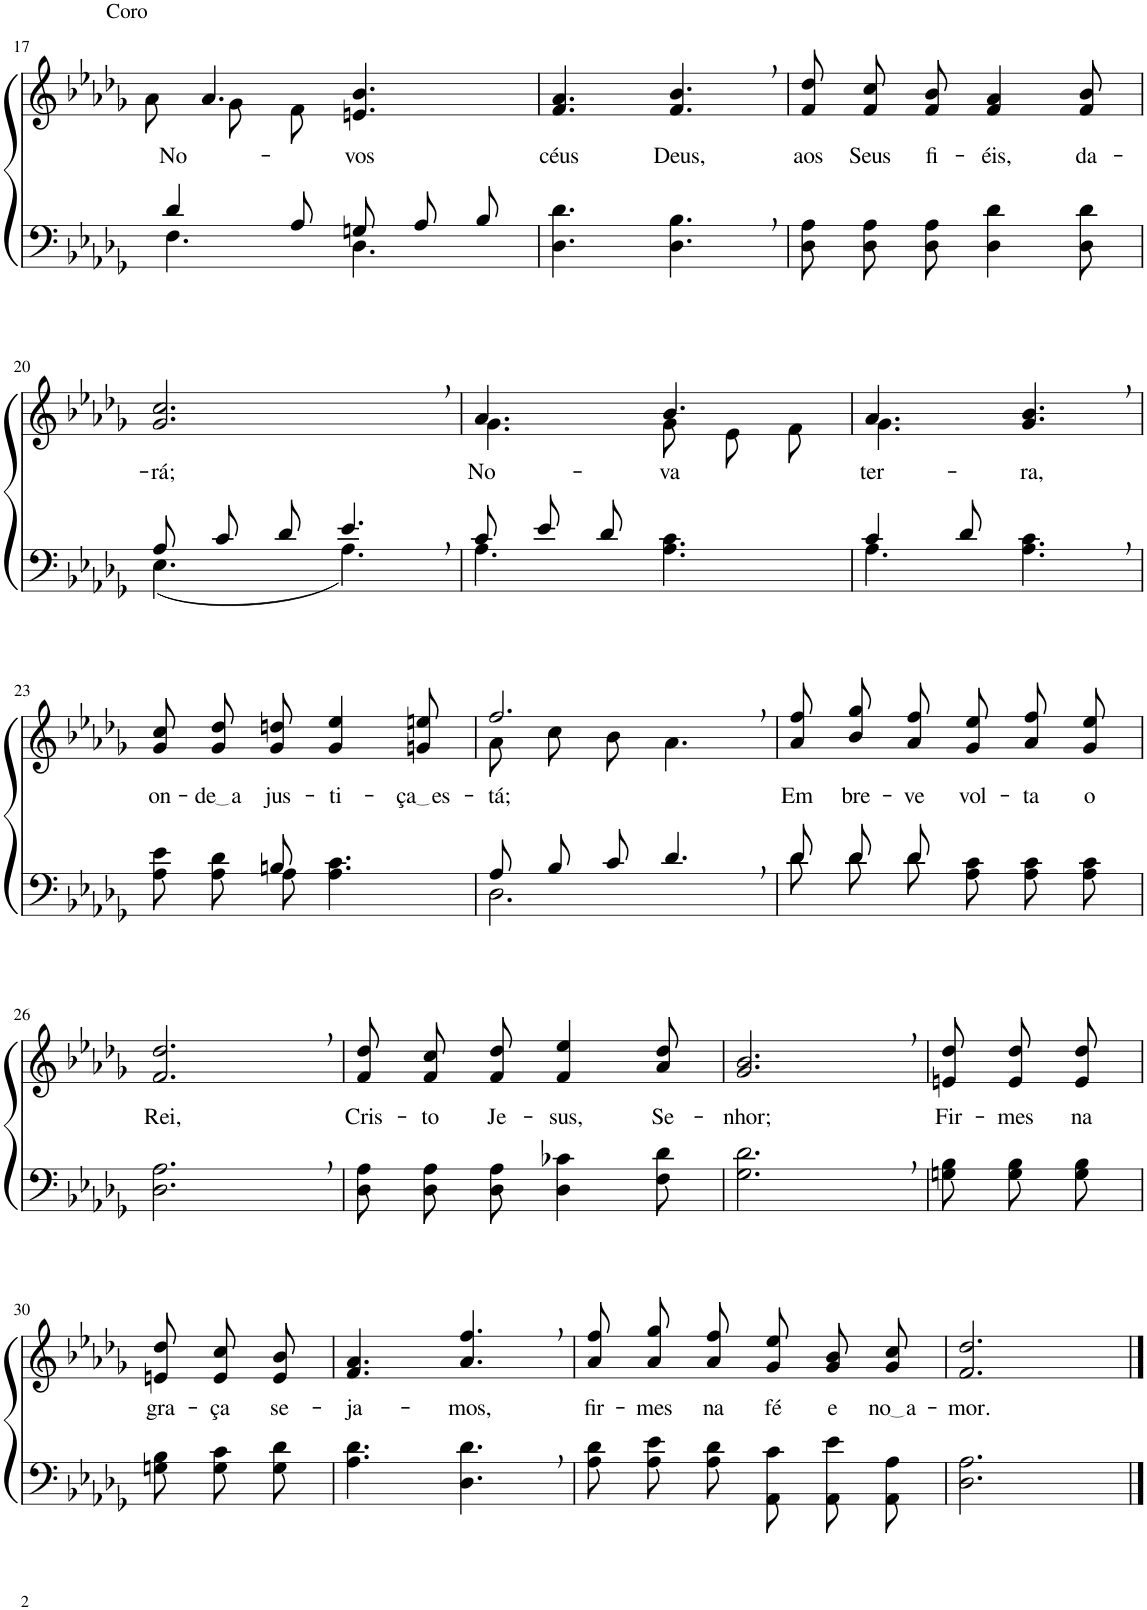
**kern	**kern	**text
*part2	*part1	*part1
*staff2	*staff1	*staff1
*I"Parte III e IV	*I"Parte I e II	*
!!LO:PB:g=z
*clefF4	*clefG2	*
*Trd2c3	*Trd2c3	*
*k[b-e-a-d-g-]	*k[b-e-a-d-g-]	*
*M6/8	*M6/8	*
=17	=17	=17
*^	*	*
!	!	!LO:TX:a:t=Coro	!
!	!	!	!LO:LY:b
*	*	*^	*
4d-/	4.F\	4.a-/	8a-\L	No-
.	.	.	8g-\	.
8A-/	.	.	8f\J	.
!	!	!	!	!LO:LY:b
8Gn/L	4.D-\	4.en/ 4.b-/	4.ryy	-vos
8A-/	.	.	.	.
8B-/J	.	.	.	.
*v	*v	*	*	*
*	*v	*v	*
=18	=18	=18
!	!	!LO:LY:b
4.D-\ 4.d-\	4.f/ 4.a-/	céus
!	!	!LO:LY:b
4.D-\, 4.B-\,	4.f/, 4.b-/,	Deus,
=19	=19	=19
!	!	!LO:LY:b
8D-\ 8A-\L	8f/ 8dd-/L	aos
!	!	!LO:LY:b
8D-\ 8A-\	8f/ 8cc/	Seus
!	!	!LO:LY:b
8D-\ 8A-\J	8f/ 8b-/J	fi-
!	!	!LO:LY:b
4D-\ 4d-\	4f/ 4a-/	-éis,
!	!	!LO:LY:b
8D-\ 8d-\	8f/ 8b-/	da-
!!LO:LB:g=z
=20	=20	=20
*^	*	*
!	!	!	!LO:LY:b
8A-/L	(4.E-\	2.g-/, 2.cc/,	-rá;
8c/	.	.	.
8d-/J	.	.	.
4.e-,/	4.A-\)	.	.
=21	=21	=21	=21
!	!	!	!LO:LY:b
*	*	*^	*
8c/L	4.A-\	4.a-/	4.g-\	No-
8e-/	.	.	.	.
8d-/J	.	.	.	.
!	!	!	!	!LO:LY:b
4.ryy	4.A-\ 4.c\	4.b-/	8g-\L	-va
.	.	.	8e-\	.
.	.	.	8f\J	.
=22	=22	=22	=22	=22
!	!	!	!	!LO:LY:b
4c/	4.A-\	4.a-/	4.g-\	ter-
8d-/	.	.	.	.
!	!	!	!	!LO:LY:b
4.ryy	4.A-\ 4.c\	4.g-/, 4.b-/,	4.ryy	-ra,
!!LO:LB:g=z
=23	=23	=23	=23	=23
!	!	!	!	!LO:LY:b
*	*	*v	*v	*
8A-\ 8e-\L	4ryy	8g-\ 8cc\L	on-
!	!	!	!LO:LY:b
8A-\ 8d-\	.	8g-\ 8dd-\	de a
!	!	!	!LO:LY:b
8A-\J	8Bn/	8g-\ 8ddn\J	jus-
!	!	!	!LO:LY:b
4.A-\ 4.c\	4.ryy	4g-/ 4ee-/	-ti-
!	!	!	!LO:LY:b
.	.	8gn/ 8een/	ça es
=24	=24	=24	=24
!	!	!	!LO:LY:b
*	*	*^	*
8A-/L	2.D-\	2.ff,/	8a-\L	-tá;
8B-/	.	.	8cc\	.
8c/J	.	.	8b-\J	.
4.d-,/	.	.	4.a-\	.
=25	=25	=25	=25	=25
!	!	!	!	!LO:LY:b
*	*	*v	*v	*
8d-/L	8d-\L	8a-\ 8ff\L	Em
!	!	!	!LO:LY:b
8d-/	8d-\	8b-\ 8gg-\	bre-
!	!	!	!LO:LY:b
8d-/J	8d-\J	8a-\ 8ff\J	-ve
!	!	!	!LO:LY:b
4.ryy	8A-\ 8c\L	8g-\ 8ee-\L	vol-
!	!	!	!LO:LY:b
.	8A-\ 8c\	8a-\ 8ff\	-ta
!	!	!	!LO:LY:b
.	8A-\ 8c\J	8g-\ 8ee-\J	o
!!LO:LB:g=z
=26	=26	=26	=26
!	!	!	!LO:LY:b
*v	*v	*	*
2.D-\, 2.A-\,	2.f/, 2.dd-/,	Rei,
=27	=27	=27
!	!	!LO:LY:b
8D-\ 8A-\L	8f/ 8dd-/L	Cris-
!	!	!LO:LY:b
8D-\ 8A-\	8f/ 8cc/	-to
!	!	!LO:LY:b
8D-\ 8A-\J	8f/ 8dd-/J	Je-
!	!	!LO:LY:b
4D-\ 4c-X\	4f/ 4ee-/	-sus,
!	!	!LO:LY:b
8F\ 8d-\	8a-/ 8dd-/	Se-
=28	=28	=28
!	!	!LO:LY:b
2.G-\, 2.d-\,	2.g-/, 2.b-/,	-nhor;
=29	=29	=29
!	!	!LO:LY:b
8Gn\ 8B-\L	8en/ 8dd-/L	Fir-
!	!	!LO:LY:b
8G\ 8B-\	8e/ 8dd-/	-mes
!	!	!LO:LY:b
8G\ 8B-\J	8e/ 8dd-/J	na
!!LO:LB:g=z
=30	=30	=30
!	!	!LO:LY:b
8Gn\ 8B-\L	8en/ 8dd-/L	gra-
!	!	!LO:LY:b
8G\ 8c\	8e/ 8cc/	-ça
!	!	!LO:LY:b
8G\ 8d-\J	8e/ 8b-/J	se-
=31	=31	=31
!	!	!LO:LY:b
4.A-\ 4.d-\	4.f/ 4.a-/	-ja-
!	!	!LO:LY:b
4.D-\, 4.d-\,	4.a-/, 4.ff/,	-mos,
=32	=32	=32
!	!	!LO:LY:b
8A-\ 8d-\L	8a-\ 8ff\L	fir-
!	!	!LO:LY:b
8A-\ 8e-\	8a-\ 8gg-\	-mes
!	!	!LO:LY:b
8A-\ 8d-\J	8a-\ 8ff\J	na
!	!	!LO:LY:b
8AA-\ 8c\L	8g-/ 8ee-/L	fé
!	!	!LO:LY:b
8AA-\ 8e-\	8g-/ 8b-/	e
!	!	!LO:LY:b
8AA-\ 8A-\J	8g-/ 8cc/J	no a
=33	=33	=33
!	!	!LO:LY:b
2.D-\ 2.A-\	2.f/ 2.dd-/	-mor.
==	==	==
*-	*-	*-
